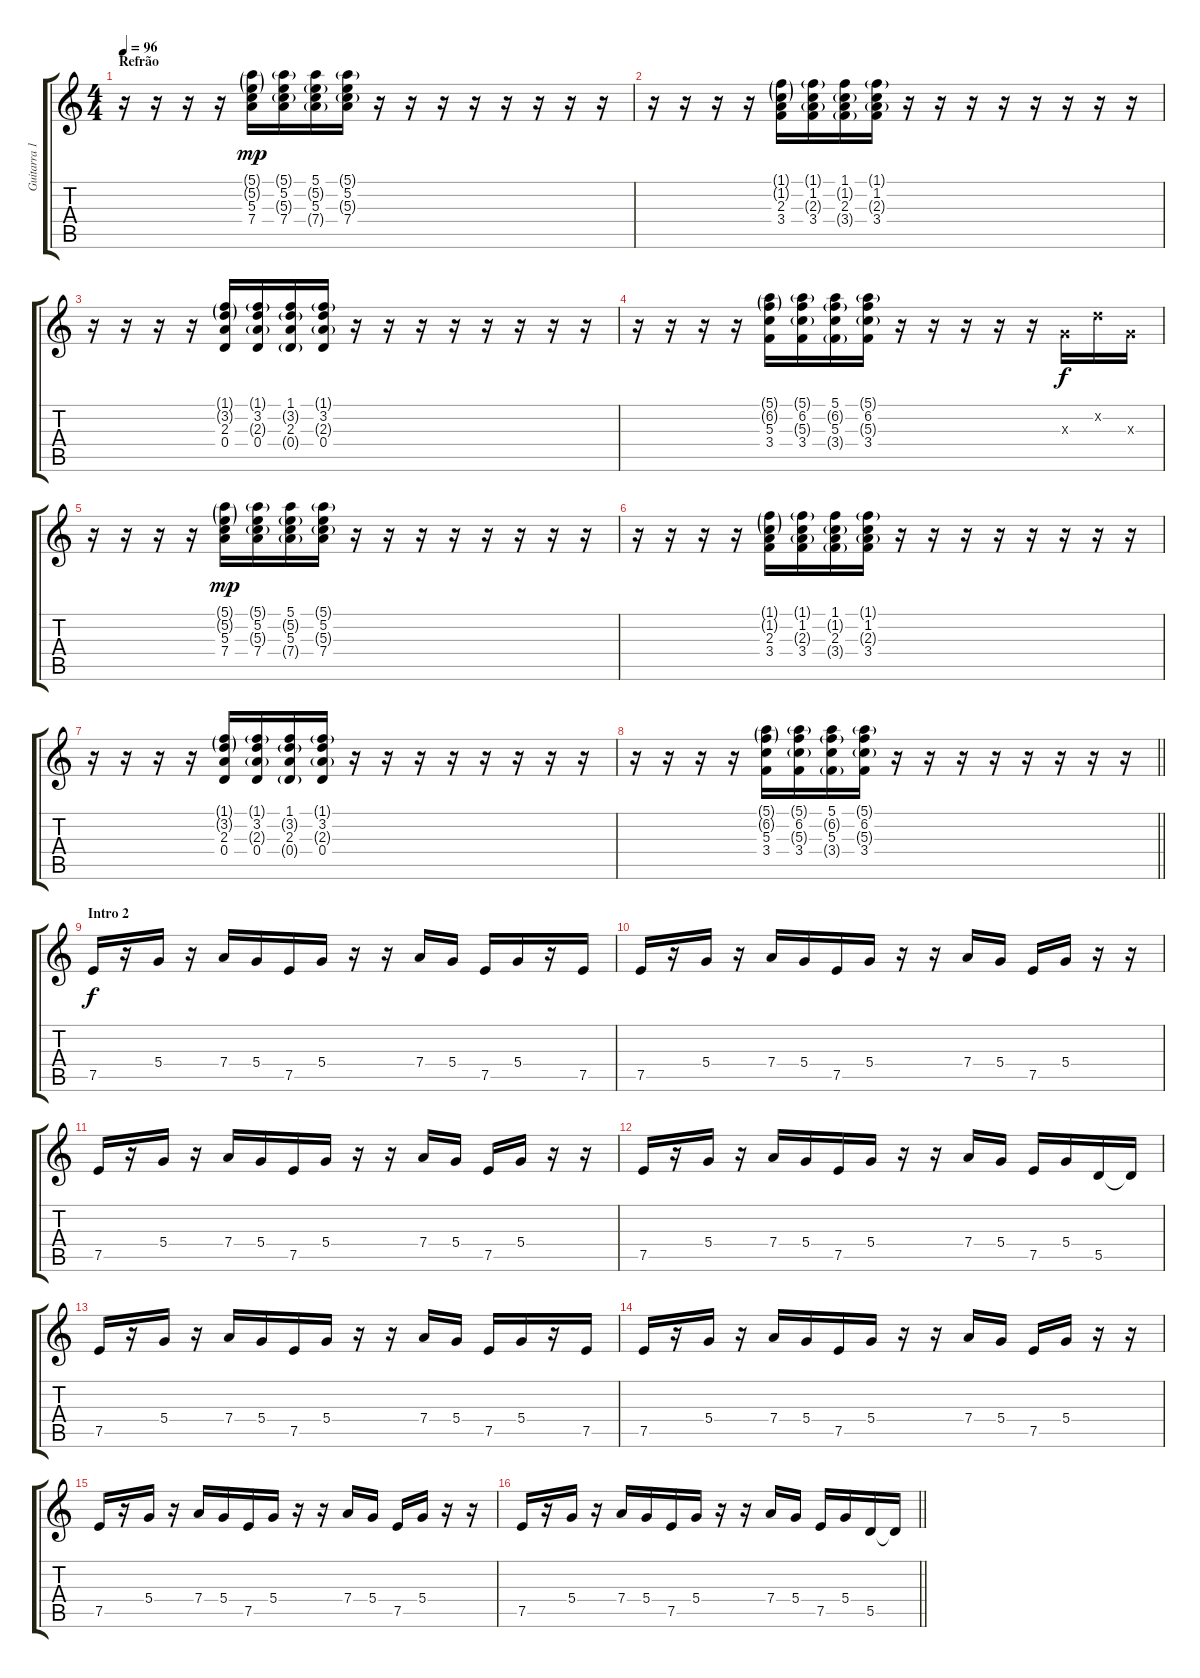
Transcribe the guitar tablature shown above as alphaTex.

\track ("Guitarra 1" "Guitarra 1") {instrument acousticguitarnylon}
\staff {score tabs}
\tuning (E4 B3 G3 D3 A2 E2) {hide}
\ts (4 4)
\section ("" "Refrão")
\tempo 96
\clef g2
\ks c
r.16{dy f} r.16 r.16 r.16 (5.1{g} 5.2{g} 5.3 7.4).16{dy mp} (5.1{g} 5.2 5.3{g} 7.4).16 (5.1 5.2{g} 5.3 7.4{g}).16 (5.1{g} 5.2 5.3{g} 7.4).16 r.16 r.16 r.16 r.16 r.16 r.16 r.16 r.16 |
r.16 r.16 r.16 r.16 (1.1{g} 1.2{g} 2.3 3.4).16 (1.1{g} 1.2 2.3{g} 3.4).16 (1.1 1.2{g} 2.3 3.4{g}).16 (1.1{g} 1.2 2.3{g} 3.4).16 r.16 r.16 r.16 r.16 r.16 r.16 r.16 r.16 |
r.16 r.16 r.16 r.16 (1.1{g} 3.2{g} 2.3 0.4).16 (1.1{g} 3.2 2.3{g} 0.4).16 (1.1 3.2{g} 2.3 0.4{g}).16 (1.1{g} 3.2 2.3{g} 0.4).16 r.16 r.16 r.16 r.16 r.16 r.16 r.16 r.16 |
r.16 r.16 r.16 r.16 (5.1{g} 6.2{g} 5.3 3.4).16 (5.1{g} 6.2 5.3{g} 3.4).16 (5.1 6.2{g} 5.3 3.4{g}).16 (5.1{g} 6.2 5.3{g} 3.4).16 r.16 r.16 r.16 r.16 r.16 0.3{x}.16{dy f} 3.2{x}.16 0.3{x}.16 |
r.16 r.16 r.16 r.16 (5.1{g} 5.2{g} 5.3 7.4).16{dy mp} (5.1{g} 5.2 5.3{g} 7.4).16 (5.1 5.2{g} 5.3 7.4{g}).16 (5.1{g} 5.2 5.3{g} 7.4).16 r.16 r.16 r.16 r.16 r.16 r.16 r.16 r.16 |
r.16 r.16 r.16 r.16 (1.1{g} 1.2{g} 2.3 3.4).16 (1.1{g} 1.2 2.3{g} 3.4).16 (1.1 1.2{g} 2.3 3.4{g}).16 (1.1{g} 1.2 2.3{g} 3.4).16 r.16 r.16 r.16 r.16 r.16 r.16 r.16 r.16 |
r.16 r.16 r.16 r.16 (1.1{g} 3.2{g} 2.3 0.4).16 (1.1{g} 3.2 2.3{g} 0.4).16 (1.1 3.2{g} 2.3 0.4{g}).16 (1.1{g} 3.2 2.3{g} 0.4).16 r.16 r.16 r.16 r.16 r.16 r.16 r.16 r.16 |
\barLineRight lightlight
r.16 r.16 r.16 r.16 (5.1{g} 6.2{g} 5.3 3.4).16 (5.1{g} 6.2 5.3{g} 3.4).16 (5.1 6.2{g} 5.3 3.4{g}).16 (5.1{g} 6.2 5.3{g} 3.4).16 r.16 r.16 r.16 r.16 r.16 r.16 r.16 r.16 |
\section ("" "Intro 2")
7.5.16{dy f} r.16 5.4.16 r.16 7.4.16 5.4.16 7.5.16 5.4.16 r.16 r.16 7.4.16 5.4.16 7.5.16 5.4.16 r.16 7.5.16 |
7.5.16 r.16 5.4.16 r.16 7.4.16 5.4.16 7.5.16 5.4.16 r.16 r.16 7.4.16 5.4.16 7.5.16 5.4.16 r.16 r.16 |
7.5.16 r.16 5.4.16 r.16 7.4.16 5.4.16 7.5.16 5.4.16 r.16 r.16 7.4.16 5.4.16 7.5.16 5.4.16 r.16 r.16 |
7.5.16 r.16 5.4.16 r.16 7.4.16 5.4.16 7.5.16 5.4.16 r.16 r.16 7.4.16 5.4.16 7.5.16 5.4.16 5.5.16 5.5{t}.16 |
7.5.16 r.16 5.4.16 r.16 7.4.16 5.4.16 7.5.16 5.4.16 r.16 r.16 7.4.16 5.4.16 7.5.16 5.4.16 r.16 7.5.16 |
7.5.16 r.16 5.4.16 r.16 7.4.16 5.4.16 7.5.16 5.4.16 r.16 r.16 7.4.16 5.4.16 7.5.16 5.4.16 r.16 r.16 |
7.5.16 r.16 5.4.16 r.16 7.4.16 5.4.16 7.5.16 5.4.16 r.16 r.16 7.4.16 5.4.16 7.5.16 5.4.16 r.16 r.16 |
\barLineRight lightlight
7.5.16 r.16 5.4.16 r.16 7.4.16 5.4.16 7.5.16 5.4.16 r.16 r.16 7.4.16 5.4.16 7.5.16 5.4.16 5.5.16 5.5{t}.16
